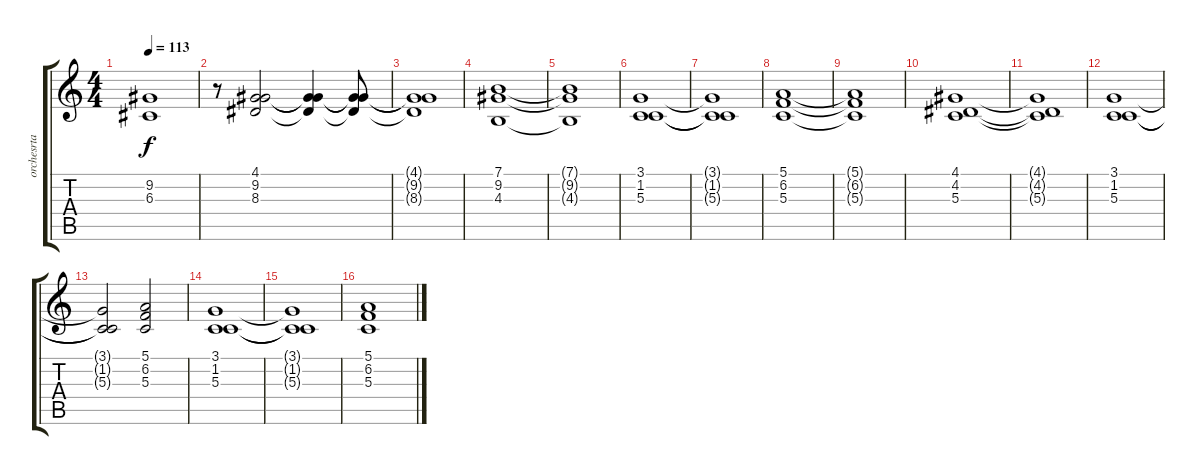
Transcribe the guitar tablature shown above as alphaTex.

\track ("orchesrta" "orchesrta") {instrument choiraahs}
\staff {score tabs}
\tuning (E4 B3 G3 D3 A2 E2) {hide}
\ts (4 4)
\tempo 113
\clef g2
\ks c
(9.2 6.3).1{dy f} |
r.8 (4.1 9.2 8.3).2 (4.1{t} 9.2{t} 8.3{t}).4 (4.1{t} 9.2{t} 8.3{t}).8 |
(4.1{t} 9.2{t} 8.3{t}).1 |
(7.1 9.2 4.3).1 |
(7.1{t} 9.2{t} 4.3{t}).1 |
(3.1 1.2 5.3).1 |
(3.1{t} 1.2{t} 5.3{t}).1 |
(5.1 6.2 5.3).1 |
(5.1{t} 6.2{t} 5.3{t}).1 |
(4.1 4.2 5.3).1 |
(4.1{t} 4.2{t} 5.3{t}).1 |
(3.1 1.2 5.3).1 |
(3.1{t} 1.2{t} 5.3{t}).2 (5.1 6.2 5.3).2 |
(3.1 1.2 5.3).1 |
(3.1{t} 1.2{t} 5.3{t}).1 |
(5.1 6.2 5.3).1
